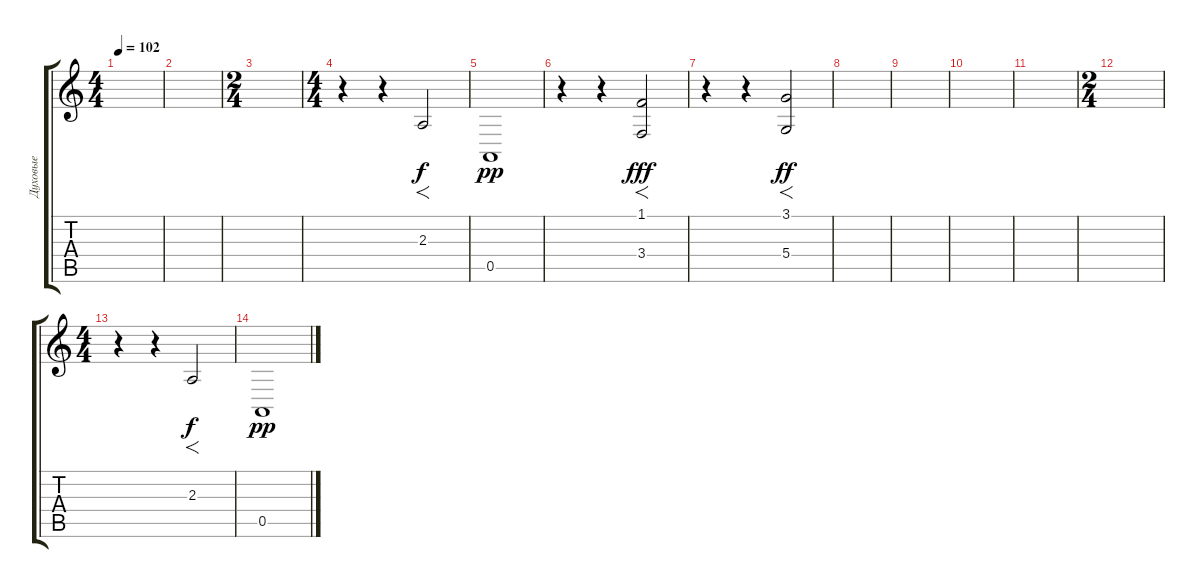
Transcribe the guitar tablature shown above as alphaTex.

\track ("Духовые" "Духовые") {instrument brasssection}
\staff {score tabs}
\tuning (E4 B3 G3 D3 A2 E2) {hide}
\ts (4 4)
\tempo 102
\clef g2
\ks c
|
|
\ts (2 4)
|
\ts (4 4)
r.4 r.4 2.3.2{f dy f} |
0.5.1{dy pp} |
r.4 r.4 (1.1 3.4).2{f dy fff} |
r.4 r.4 (3.1 5.4).2{f dy ff} |
|
|
|
|
\ts (2 4)
|
\ts (4 4)
r.4 r.4 2.3.2{f dy f} |
0.5.1{dy pp}
